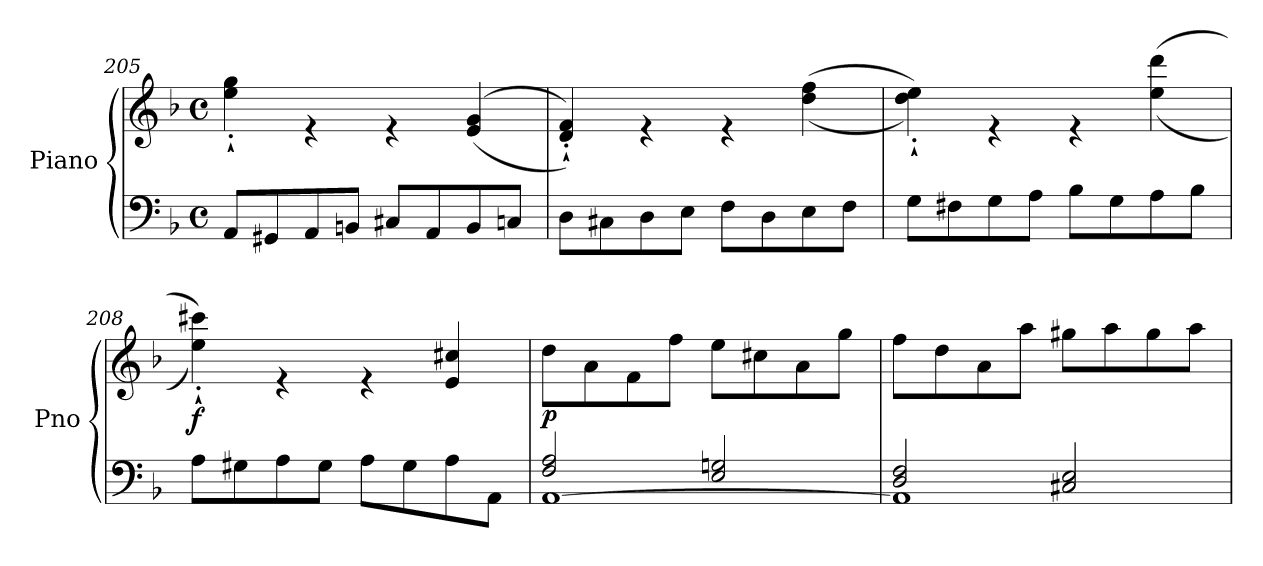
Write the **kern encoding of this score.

**kern	**kern	**dynam
*part1	*part1	*part1
*staff2	*staff1	*staff1/2
*I"Piano	*	*
*I'Pno	*	*
*clefF4	*clefG2	*
*k[b-]	*k[b-]	*
*M4/4	*M4/4	*
*met(c)	*met(c)	*
=205	=205	=205
*^	*^	*
1ryy	8AA/L	1ryy	4ee\'` 4gg\'`	.
.	8GG#X/	.	.	.
.	8AA/	.	4r	.
.	8BBn/J	.	.	.
.	8C#X/L	.	4r	.
.	8AA/	.	.	.
.	8BB/	.	(>(<4e/ 4g/	.
.	8Cn/J	.	.	.
!!LO:LB:g=z	!!
=206	=206	=206	=206	=206
1ryy	8D\L	1ryy	4d/'` 4f/'`))	.
.	8C#X\	.	.	.
.	8D\	.	4r	.
.	8E\J	.	.	.
.	8F\L	.	4r	.
.	8D\	.	.	.
!	!	!	!	!LO:DY:b
.	8E\	.	(>(>4dd\ 4ff\	other-dynamics
.	8F\J	.	.	.
=207	=207	=207	=207	=207
1ryy	8G\L	1ryy	4dd\'` 4ee\'`))	.
.	8F#X\	.	.	.
.	8G\	.	4r	.
.	8A\J	.	.	.
.	8B-\L	.	4r	.
.	8G\	.	.	.
.	8A\	.	(>(>4ee\ 4ddd\	.
.	8B-\J	.	.	.
=208	=208	=208	=208	=208
!	!	!	!	!LO:DY:b
1ryy	8A\L	1ryy	4ee\'` 4ccc#X\'`))	f
.	8G#X\	.	.	.
.	8A\	.	4r	.
.	8G#\J	.	.	.
.	8A\L	.	4r	.
.	8G#\	.	.	.
.	8A\	.	4e/ 4cc#X/	.
.	8AA\J	.	.	.
=209	=209	=209	=209	=209
*	*^	*	*	*
!	!	!	!	!	!LO:DY:b
1ryy	2F/ 2A/	[1AA	1ryy	8dd\L	p
.	.	.	.	8a\	.
.	.	.	.	8f\	.
.	.	.	.	8ff\J	.
.	2E/ 2Gn/	.	.	8ee\L	.
.	.	.	.	8cc#X\	.
.	.	.	.	8a\	.
.	.	.	.	8gg\J	.
!!LO:LB:g=z	!!
=210	=210	=210	=210	=210	=210
1ryy	2D/ 2F/	1AA]	1ryy	8ff\L	.
.	.	.	.	8dd\	.
.	.	.	.	8a\	.
.	.	.	.	8aa\J	.
.	2C#X/ 2E/	.	.	8gg#X\L	.
.	.	.	.	8aa\	.
.	.	.	.	8gg#\	.
.	.	.	.	8aa\J	.
*v	*v	*v	*	*	*
*	*v	*v	*
=	=	=
*-	*-	*-
